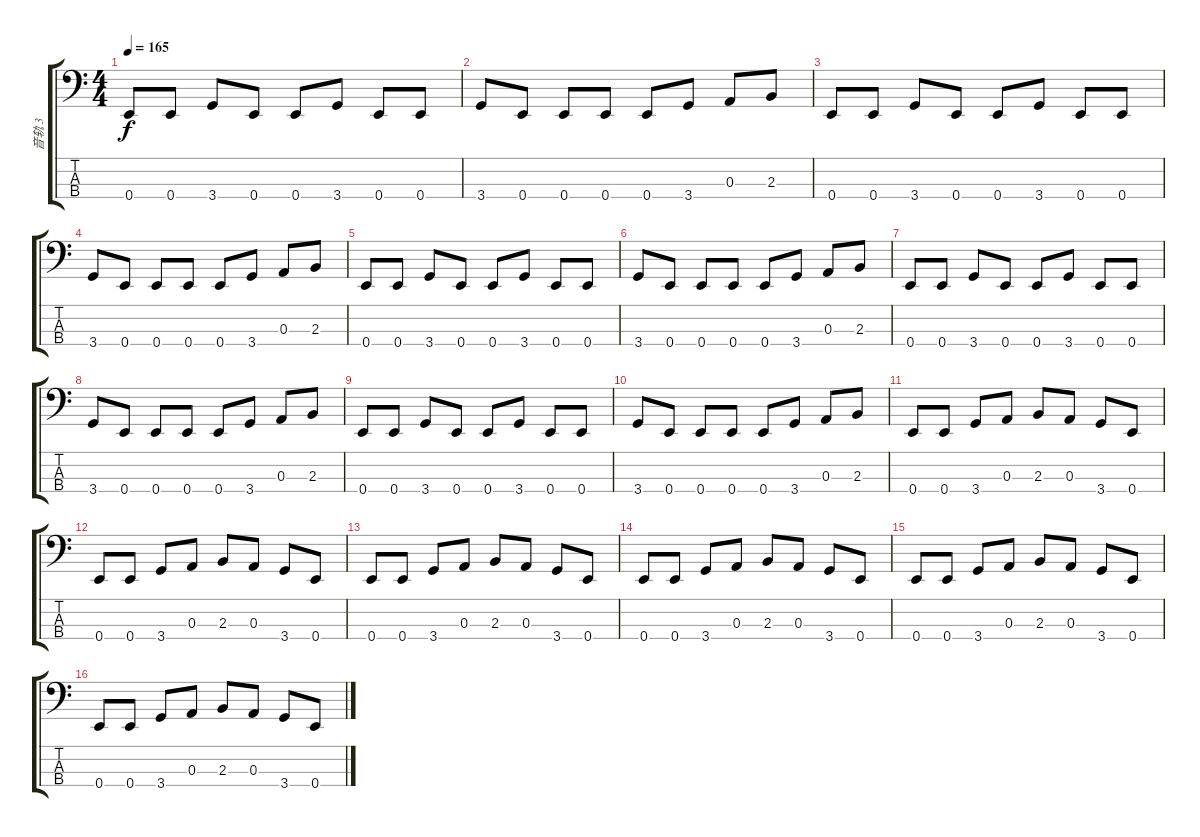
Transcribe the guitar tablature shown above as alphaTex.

\track ("音轨 3" "音轨 3") {instrument electricbassfinger}
\staff {score tabs}
\tuning (G2 D2 A1 E1) {hide}
\ts (4 4)
\tempo 165
\clef f4
\ks c
0.4.8{dy f} 0.4.8 3.4.8 0.4.8 0.4.8 3.4.8 0.4.8 0.4.8 |
3.4.8 0.4.8 0.4.8 0.4.8 0.4.8 3.4.8 0.3.8 2.3.8 |
0.4.8 0.4.8 3.4.8 0.4.8 0.4.8 3.4.8 0.4.8 0.4.8 |
3.4.8 0.4.8 0.4.8 0.4.8 0.4.8 3.4.8 0.3.8 2.3.8 |
0.4.8 0.4.8 3.4.8 0.4.8 0.4.8 3.4.8 0.4.8 0.4.8 |
3.4.8 0.4.8 0.4.8 0.4.8 0.4.8 3.4.8 0.3.8 2.3.8 |
0.4.8 0.4.8 3.4.8 0.4.8 0.4.8 3.4.8 0.4.8 0.4.8 |
3.4.8 0.4.8 0.4.8 0.4.8 0.4.8 3.4.8 0.3.8 2.3.8 |
0.4.8 0.4.8 3.4.8 0.4.8 0.4.8 3.4.8 0.4.8 0.4.8 |
3.4.8 0.4.8 0.4.8 0.4.8 0.4.8 3.4.8 0.3.8 2.3.8 |
0.4.8 0.4.8 3.4.8 0.3.8 2.3.8 0.3.8 3.4.8 0.4.8 |
0.4.8 0.4.8 3.4.8 0.3.8 2.3.8 0.3.8 3.4.8 0.4.8 |
0.4.8 0.4.8 3.4.8 0.3.8 2.3.8 0.3.8 3.4.8 0.4.8 |
0.4.8 0.4.8 3.4.8 0.3.8 2.3.8 0.3.8 3.4.8 0.4.8 |
0.4.8 0.4.8 3.4.8 0.3.8 2.3.8 0.3.8 3.4.8 0.4.8 |
0.4.8 0.4.8 3.4.8 0.3.8 2.3.8 0.3.8 3.4.8 0.4.8
